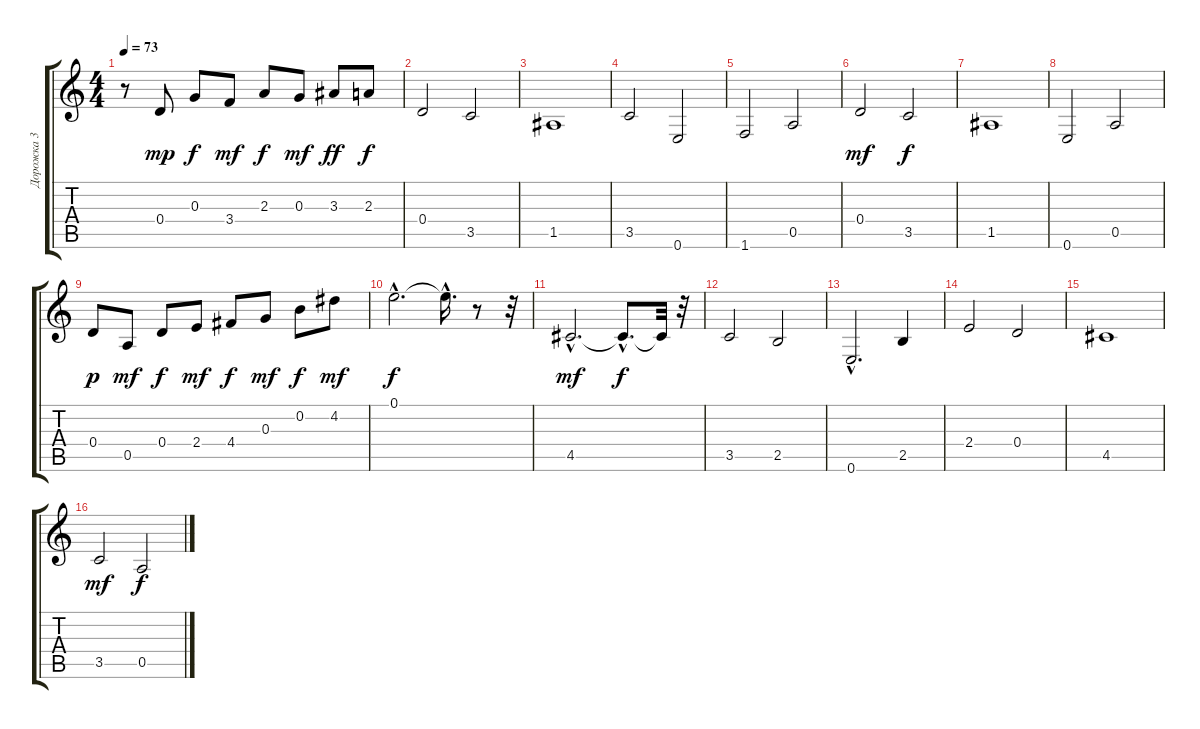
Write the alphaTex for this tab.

\track ("Дорожка 3" "Дорожка 3") {instrument acousticguitarnylon}
\staff {score tabs}
\tuning (E4 B3 G3 D3 A2 E2) {hide}
\ts (4 4)
\tempo 73
\clef g2
\ks c
r.8{dy f} 0.4.8{dy mp} 0.3.8{dy f} 3.4.8{dy mf} 2.3.8{dy f} 0.3.8{dy mf} 3.3.8{dy ff} 2.3.8{dy f} |
0.4.2 3.5.2 |
1.5.1 |
3.5.2 0.6.2 |
1.6.2 0.5.2 |
0.4.2{dy mf} 3.5.2{dy f} |
1.5.1 |
0.6.2 0.5.2 |
0.4.8{dy p} 0.5.8{dy mf} 0.4.8{dy f} 2.4.8{dy mf} 4.4.8{dy f} 0.3.8{dy mf} 0.2.8{dy f} 4.2.8{dy mf} |
0.1{hac}.2{d dy f} 0.1{hac t}.16{d} r.8 r.32 |
4.5{hac}.2{d dy mf} 4.5{hac t}.8{d dy f} 4.5{t}.32 r.32 |
3.5.2 2.5.2 |
0.6{hac}.2{d} 2.5.4 |
2.4.2 0.4.2 |
4.5.1 |
3.5.2{dy mf} 0.5.2{dy f}
